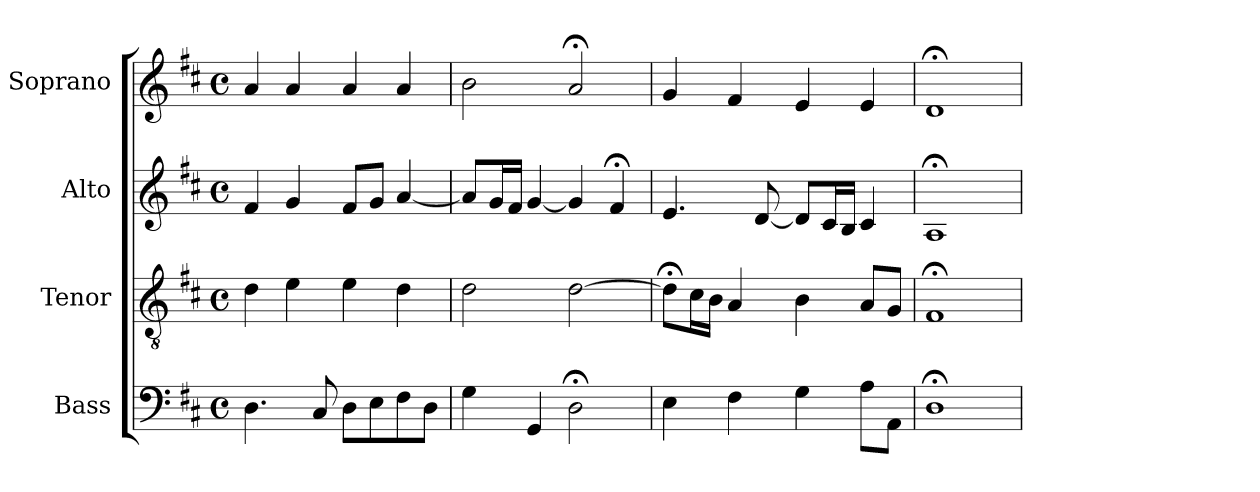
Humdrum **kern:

**kern	**kern	**kern	**kern
*part4	*part3	*part2	*part1
*staff4	*staff3	*staff2	*staff1
*I"Bass	*I"Tenor	*I"Alto	*I"Soprano
*I'B	*I'T	*I'A	*I'S
*clefF4	*clefGv2	*clefG2	*clefG2
*k[f#c#]	*k[f#c#]	*k[f#c#]	*k[f#c#]
*D:	*D:	*D:	*D:
*M4/4	*M4/4	*M4/4	*M4/4
*met(c)	*met(c)	*met(c)	*met(c)
*MM100	*MM100	*MM100	*MM100
=1	=1	=1	=1
4.D	4d	4f#	4a
.	4e	4g	4a
8C#	.	.	.
8DL	4e	8f#L	4a
8E	.	8gJ	.
8F#	4d	[4a	4a
8DJ	.	.	.
=2	=2	=2	=2
4G	2d	8aL]	2b
.	.	16gL	.
.	.	16f#JJ	.
4GG	.	[4g	.
2D;<	[2d	4g]	2a;<
.	.	4f#;<	.
=3	=3	=3	=3
4E	8d;<L]	4.e	4g
.	16c#L	.	.
.	16BJJ	.	.
4F#	4A	.	4f#
.	.	[8d	.
4G	4B	8dL]	4e
.	.	16c#L	.
.	.	16BJJ	.
8AL	8AL	4c#	4e
8AAJ	8GJ	.	.
=4	=4	=4	=4
1D;<	1F#;<	1A;<	1d;<
=	=	=	=
*-	*-	*-	*-
